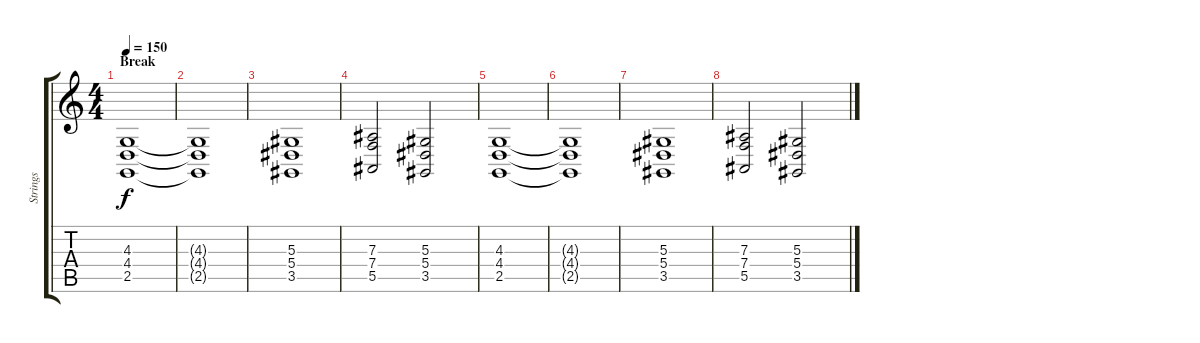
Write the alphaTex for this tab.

\track ("Strings" "Strings") {instrument stringensemble1}
\staff {score tabs}
\tuning (C4 G3 Eb3 Bb2 F2 C2) {hide}
\ts (4 4)
\section ("" "Break")
\tempo 150
\clef g2
\ks c
(4.3 4.4 2.5).1{dy f} |
(4.3{t} 4.4{t} 2.5{t}).1 |
(5.3 5.4 3.5).1 |
(7.3 7.4 5.5).2 (5.3 5.4 3.5).2 |
(4.3 4.4 2.5).1 |
(4.3{t} 4.4{t} 2.5{t}).1 |
(5.3 5.4 3.5).1 |
(7.3 7.4 5.5).2 (5.3 5.4 3.5).2
